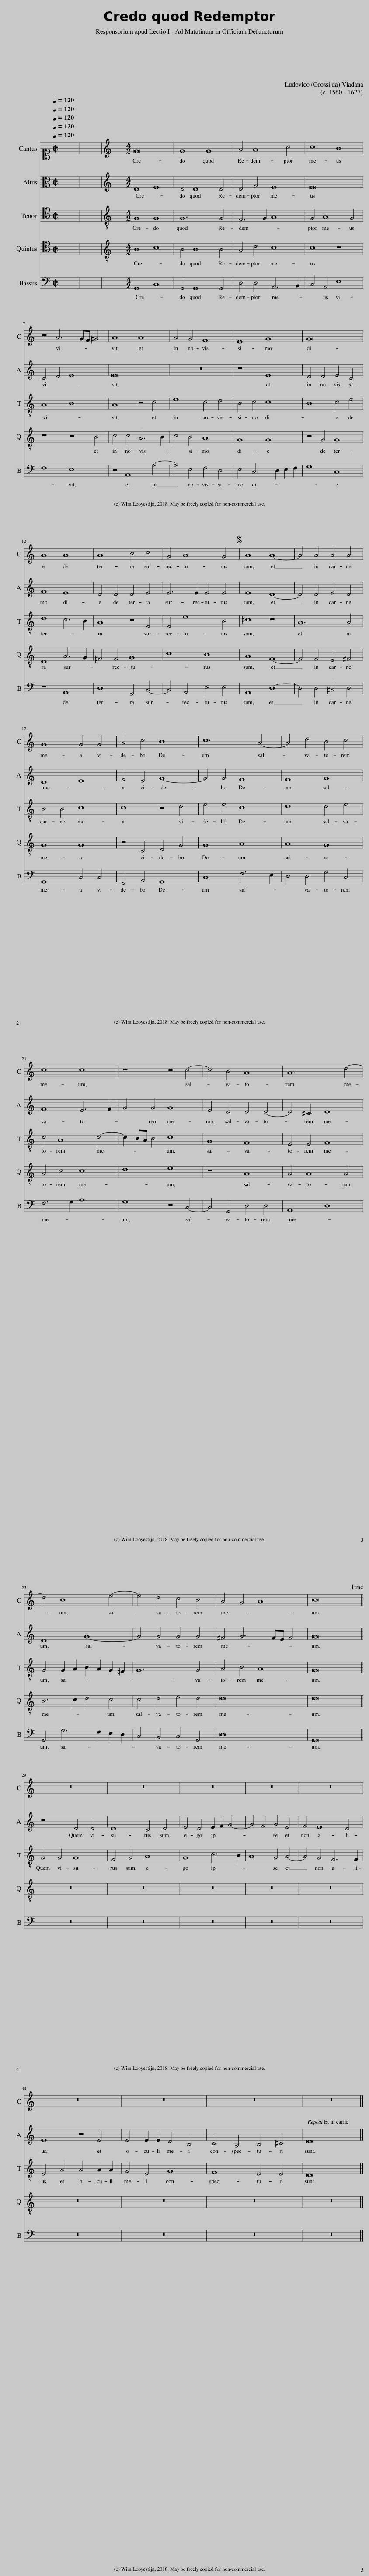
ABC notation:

X:1
%%score 1 2 3 4 5
L:1/8
Q:1/4=120
M:2/2
I:linebreak $
K:C
V:1 alto1
V:2 alto
V:3 tenor
V:4 tenor
V:5 bass
V:1
 x8 | x8 | x8 |[M:4/2] G16 | G8 G8 | %5
 A4 A8 c4 | c8 B8 |$ z4 A6 GF ^G4 | A8 A8 | A4 G4 F8 | %10
 E8 G8 | G16 |$ A8 A8 | A8 B4 c4 | G4 A8 G4 | %15
S A8 A8- | A4 A4 A4 A4 |$ G8 G4 G4 | A4 c4 B8 | c12 A4- | %20
 A4 d4 B4 c4 |$ c8 c8 | z8 z4 c4- | c4 B4 A8 | A12 d4- |$ %25
 d4 B8 e4- | e4 d4 c4 B4 | A4 G4 A8 | B16!fine! ||$ z16 | %30
 z16 | z16 | z16 | z16 |$ z16 | %35
 z16 | z16 | z16 |] %38
V:2
 x8 | x8 | x8 |[M:4/2] D8 E8 | D4 D8 D4 | %5
 D4 F4 E8 | E16 |$ C4 D4 E8 | E16 | z16 | %10
 z8 E8 | D4 D4 E4 C4 |$ F8 E8 | D4 D4 D4 E4 | E6 E2 E4 E4 | %15
 E8 D8- | D4 D4 E4 D4 |$ D8 E8 | F4 E4 G8- | G4 G4 F8 | %20
 F8 G8 |$ F8 E6 F2 | G4 G4 G8 | E4 D4 D4 D4- | D4 ^C4 D8 |$ %25
 D8 G8- | G4 G4 G4 G4 | ^F4 G6 FE F4 | G16 ||$ z8 D4 D4 | %30
 D8 C4 D4 | E4 D4 E2 F2 G4- | G4 F4 G4 E4 | F4 E8 D4 |$ E8 z4 E4 | %35
 E4 E2 E2 D4 B,4 | C4 A,4 B,4 ^C4 | D16 |] %38
V:3
 x8 | x8 | x8 |[M:4/2] G,8 G,8 | G,12 G,4 | %5
 F,6 G,2 A,8 | G,4 A,8 G,4 |$ A,8 B,8 | A,8 z4 C4 | E8 C4 D4 | %10
 B,4 C4 C8 | B,8 C4 E4 |$ D8 C6 B,2 | A,8 z4 E,4 | E,4 E8 B,4 | %15
 ^C8 z8 | A,12 A,4 |$ B,4 B,4 C8 | C8 z4 D4 | E4 E4 C8 | %20
 D8 D4 E4 |$ C4 A,8 C4- | C2 B,A, B,4 C8 | G,8 F,8 | E,4 E,4 F,8 |$ %25
 G,4 G,2 A,2 B,2 A,2 G,2 ^F,2 | G,12 G,4 | A,4 B,4 A,8 | G,16 ||$ G,4 G,4 G,8 | %30
 F,4 G,4 A,8 | G,8 C6 B,2 | A,8 G,4 A,4- | A,4 G,4 F,6 F,2 |$ E,4 A,4 A,4 A,2 A,2 | %35
 G,4 E,4 G,8 | F,8 E,4 E,4 | D,16 |] %38
V:4
 x8 | x8 | x8 |[M:4/2] B,8 C8 | B,4 B,8 B,4 | %5
 A,4 D4 C8 | C8 z8 |$ z8 z4 B,4 | C4 C4 A,6 B,2 | C4 B,4 A,8 | %10
 G,8 G,8 | z4 G,4 G,8 |$ D,8 A,6 G,2 | ^F,4 F,4 G,8 | C8 B,8 | %15
 A,8 F,8- | F,4 F,4 E,4 ^F,4 |$ G,8 G,8 | z4 C,4 D,4 G,4 | G,8 A,8 | %20
 A,8 G,8 |$ A,4 C4 C8 | D8 E8 | z8 A,8 | A,4 A,8 A,4 |$ %25
 B,6 C2 D4 C4 | C4 D4 E4 D4 | D16 | D16 ||$ z16 | %30
 z16 | z16 | z16 | z16 |$ z16 | %35
 z16 | z16 | z16 |] %38
V:5
 x8 | x8 | x8 |[M:4/2] G,,8 C,8 | G,,4 G,,8 G,,4 | %5
 D,4 D,4 A,,6 B,,2 | C,4 A,,4 E,8 |$ F,8 E,8 | z4 A,,8 A,4- | A,4 E,4 F,4 D,4 | %10
 E,4 C,6 D,2 E,2 F,2 | G,8 C,8 |$ z8 A,,8 | D,8 G,,4 C,4- | C,4 A,,4 E,4 E,4 | %15
 A,,8 D,8- | D,4 D,4 ^C,4 D,4 |$ G,,8 C,4 C,4 | F,,4 A,,4 G,,8 | C,8 F,6 E,2 | %20
 D,4 D,4 G,4 C,4 |$ F,6 G,2 A,8 | G,8 z4 C,4- | C,4 G,,4 D,4 D,4 | A,,8 D,8 |$ %25
 G,,4 G,6 F,2 E,2 D,2 | C,4 B,,4 C,4 G,,4 | D,16 | G,,16 ||$ z16 | %30
 z16 | z16 | z16 | z16 |$ z16 | %35
 z16 | z16 | z16 |] %38
